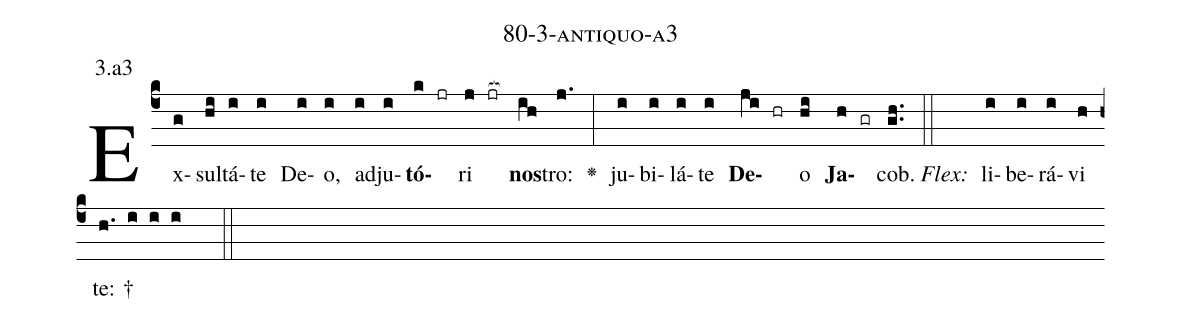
name: 80-3-antiquo-a3;
annotation: 3.a3;
%%
(c4)Ex(g)sul(hi)tá(i)te(i) De(i)o,(i) ad(i)ju(i)<b>tó</b>(k jr)ri(j jr[ocb:1{]) <b>nos</b>(ih[ocb:0}])tro:(j.) <v>\greheightstar</v>(:) ju(i)bi(i)lá(i)te(i) <b>De</b>(ji hr)o(hi) <b>Ja</b>(h gr)cob.(gh..) (::)
<i>Flex:</i>()  li(i)be(i)rá(i)vi(h) te: †(h. i i i  ::)

%E(i) u(i) o(ji) u(hi) a(h) e.(gh..) (::)
